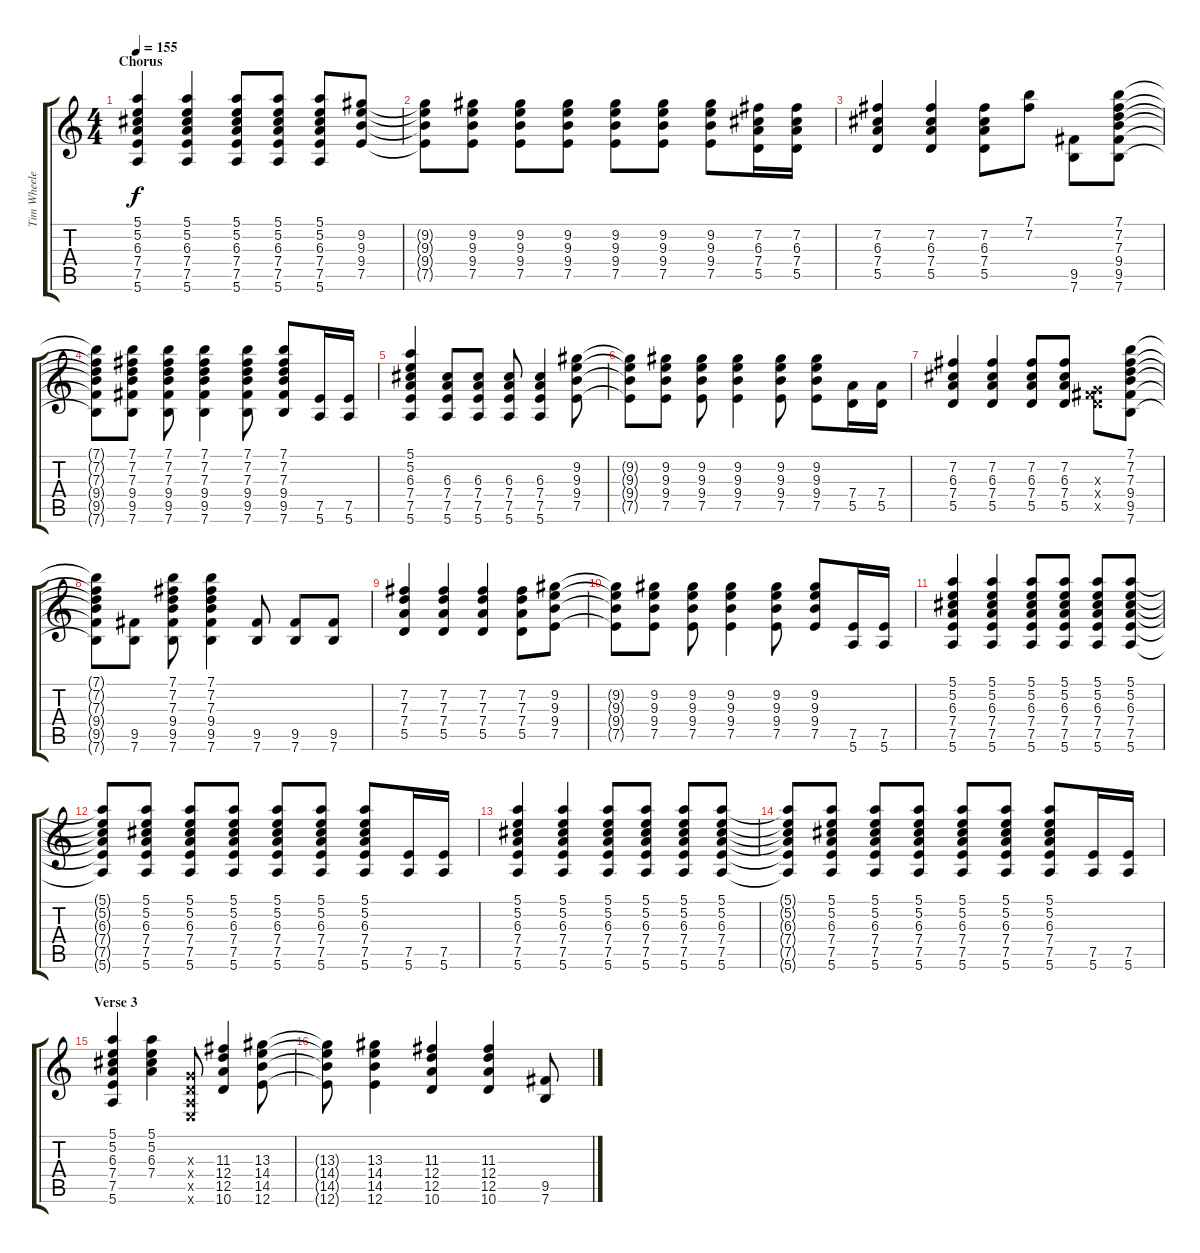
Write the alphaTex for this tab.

\track ("Tim Wheeler" "Tim Wheele") {instrument acousticguitarsteel}
\staff {score tabs}
\tuning (E4 B3 G3 D3 A2 E2) {hide}
\ts (4 4)
\section ("" "Chorus")
\tempo 155
\clef g2
\ks c
(5.1 5.2 6.3 7.4 7.5 5.6).4{dy f} (5.1 5.2 6.3 7.4 7.5 5.6).4 (5.1 5.2 6.3 7.4 7.5 5.6).8 (5.1 5.2 6.3 7.4 7.5 5.6).8 (5.1 5.2 6.3 7.4 7.5 5.6).8 (9.2 9.3 9.4 7.5).8 |
(9.2{t} 9.3{t} 9.4{t} 7.5{t}).8 (9.2 9.3 9.4 7.5).8 (9.2 9.3 9.4 7.5).8 (9.2 9.3 9.4 7.5).8 (9.2 9.3 9.4 7.5).8 (9.2 9.3 9.4 7.5).8 (9.2 9.3 9.4 7.5).8 (7.2 6.3 7.4 5.5).16 (7.2 6.3 7.4 5.5).16 |
(7.2 6.3 7.4 5.5).4 (7.2 6.3 7.4 5.5).4 (7.2 6.3 7.4 5.5).8 (7.1 7.2).8 (9.5 7.6).8 (7.1 7.2 7.3 9.4 9.5 7.6).8 |
(7.1{t} 7.2{t} 7.3{t} 9.4{t} 9.5{t} 7.6{t}).8 (7.1 7.2 7.3 9.4 9.5 7.6).8 (7.1 7.2 7.3 9.4 9.5 7.6).8 (7.1 7.2 7.3 9.4 9.5 7.6).4 (7.1 7.2 7.3 9.4 9.5 7.6).8 (7.1 7.2 7.3 9.4 9.5 7.6).8 (7.5 5.6).16 (7.5 5.6).16 |
(5.1 5.2 6.3 7.4 7.5 5.6).4 (6.3 7.4 7.5 5.6).8 (6.3 7.4 7.5 5.6).8 (6.3 7.4 7.5 5.6).8 (6.3 7.4 7.5 5.6).4 (9.2 9.3 9.4 7.5).8 |
(9.2{t} 9.3{t} 9.4{t} 7.5{t}).8 (9.2 9.3 9.4 7.5).8 (9.2 9.3 9.4 7.5).8 (9.2 9.3 9.4 7.5).4 (9.2 9.3 9.4 7.5).8 (9.2 9.3 9.4 7.5).8 (7.4 5.5).16 (7.4 5.5).16 |
(7.2 6.3 7.4 5.5).4 (7.2 6.3 7.4 5.5).4 (7.2 6.3 7.4 5.5).8 (7.2 6.3 7.4 5.5).8 (0.3{x} 0.4{x} 9.5{x}).8 (7.1 7.2 7.3 9.4 9.5 7.6).8 |
(7.1{t} 7.2{t} 7.3{t} 9.4{t} 9.5{t} 7.6{t}).8 (9.5 7.6).8 (7.1 7.2 7.3 9.4 9.5 7.6).8 (7.1 7.2 7.3 9.4 9.5 7.6).4 (9.5 7.6).8 (9.5 7.6).8 (9.5 7.6).8 |
(7.2 7.3 7.4 5.5).4 (7.2 7.3 7.4 5.5).4 (7.2 7.3 7.4 5.5).4 (7.2 7.3 7.4 5.5).8 (9.2 9.3 9.4 7.5).8 |
(9.2{t} 9.3{t} 9.4{t} 7.5{t}).8 (9.2 9.3 9.4 7.5).8 (9.2 9.3 9.4 7.5).8 (9.2 9.3 9.4 7.5).4 (9.2 9.3 9.4 7.5).8 (9.2 9.3 9.4 7.5).8 (7.5 5.6).16 (7.5 5.6).16 |
(5.1 5.2 6.3 7.4 7.5 5.6).4{volume 14} (5.1 5.2 6.3 7.4 7.5 5.6).4 (5.1 5.2 6.3 7.4 7.5 5.6).8 (5.1 5.2 6.3 7.4 7.5 5.6).8 (5.1 5.2 6.3 7.4 7.5 5.6).8 (5.1 5.2 6.3 7.4 7.5 5.6).8 |
(5.1{t} 5.2{t} 6.3{t} 7.4{t} 7.5{t} 5.6{t}).8 (5.1 5.2 6.3 7.4 7.5 5.6).8 (5.1 5.2 6.3 7.4 7.5 5.6).8 (5.1 5.2 6.3 7.4 7.5 5.6).8 (5.1 5.2 6.3 7.4 7.5 5.6).8 (5.1 5.2 6.3 7.4 7.5 5.6).8 (5.1 5.2 6.3 7.4 7.5 5.6).8 (7.5 5.6).16 (7.5 5.6).16 |
(5.1 5.2 6.3 7.4 7.5 5.6).4 (5.1 5.2 6.3 7.4 7.5 5.6).4 (5.1 5.2 6.3 7.4 7.5 5.6).8 (5.1 5.2 6.3 7.4 7.5 5.6).8 (5.1 5.2 6.3 7.4 7.5 5.6).8 (5.1 5.2 6.3 7.4 7.5 5.6).8 |
(5.1{t} 5.2{t} 6.3{t} 7.4{t} 7.5{t} 5.6{t}).8 (5.1 5.2 6.3 7.4 7.5 5.6).8 (5.1 5.2 6.3 7.4 7.5 5.6).8 (5.1 5.2 6.3 7.4 7.5 5.6).8 (5.1 5.2 6.3 7.4 7.5 5.6).8 (5.1 5.2 6.3 7.4 7.5 5.6).8 (5.1 5.2 6.3 7.4 7.5 5.6).8 (7.5 5.6).16 (7.5 5.6).16 |
\section ("" "Verse 3")
(5.1 5.2 6.3 7.4 7.5 5.6).4{volume 12} (5.1 5.2 6.3 7.4).4 (0.3{x} 0.4{x} 0.5{x} 0.6{x}).8 (11.3 12.4 12.5 10.6).4 (13.3 14.4 14.5 12.6).8 |
(13.3{t} 14.4{t} 14.5{t} 12.6{t}).8 (13.3 14.4 14.5 12.6).4 (11.3 12.4 12.5 10.6).4 (11.3 12.4 12.5 10.6).4 (9.5 7.6).8
